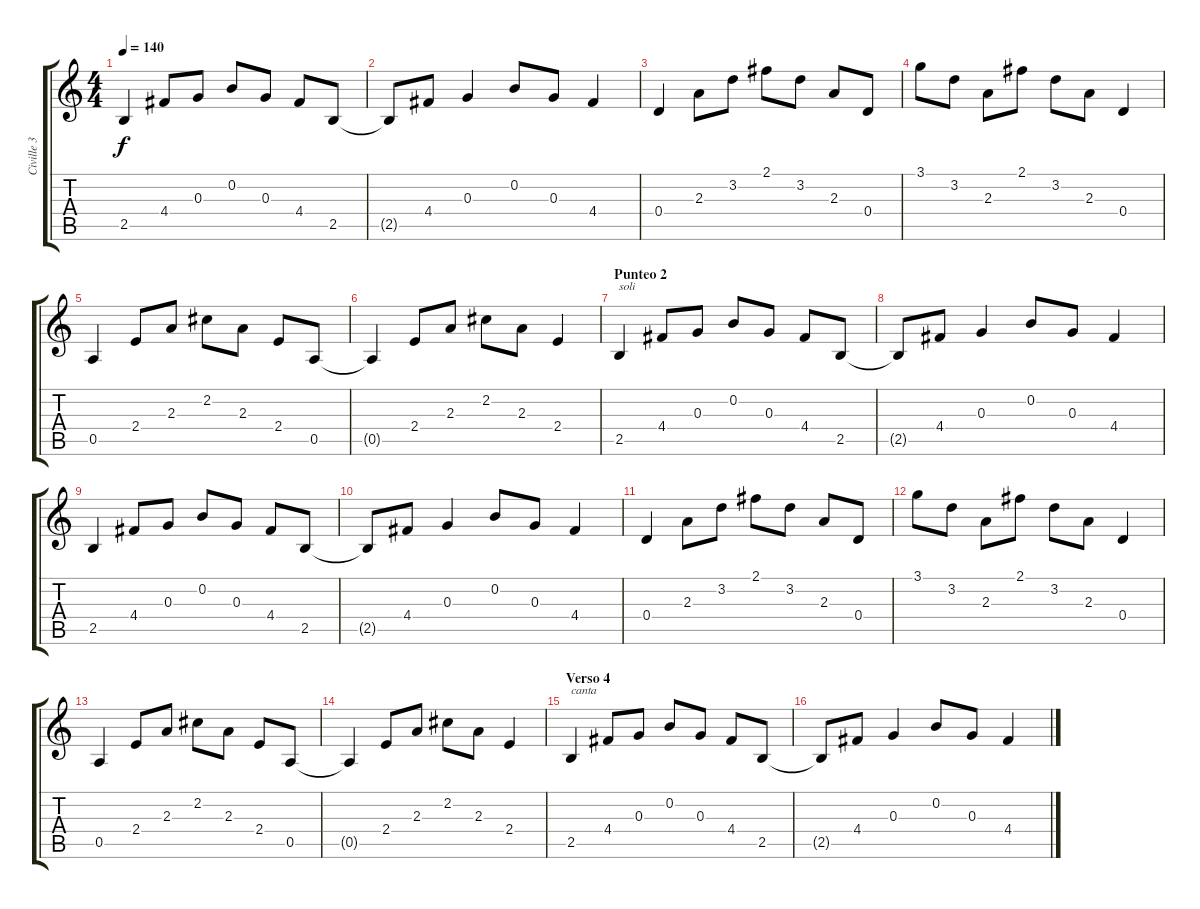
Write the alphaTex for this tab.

\track ("Civille 3" "Civille 3") {instrument acousticguitarsteel}
\staff {score tabs}
\tuning (E4 B3 G3 D3 A2 E2) {hide}
\ts (4 4)
\tempo 140
\clef g2
\ks c
2.5.4{dy f} 4.4.8 0.3.8 0.2.8 0.3.8 4.4.8 2.5.8 |
2.5{t}.8 4.4.8 0.3.4 0.2.8 0.3.8 4.4.4 |
0.4.4 2.3.8 3.2.8 2.1.8 3.2.8 2.3.8 0.4.8 |
3.1.8 3.2.8 2.3.8 2.1.8 3.2.8 2.3.8 0.4.4 |
0.5.4 2.4.8 2.3.8 2.2.8 2.3.8 2.4.8 0.5.8 |
0.5{t}.4 2.4.8 2.3.8 2.2.8 2.3.8 2.4.4 |
\section ("" "Punteo 2")
2.5.4{txt "soli"} 4.4.8 0.3.8 0.2.8 0.3.8 4.4.8 2.5.8 |
2.5{t}.8 4.4.8 0.3.4 0.2.8 0.3.8 4.4.4 |
2.5.4 4.4.8 0.3.8 0.2.8 0.3.8 4.4.8 2.5.8 |
2.5{t}.8 4.4.8 0.3.4 0.2.8 0.3.8 4.4.4 |
0.4.4 2.3.8 3.2.8 2.1.8 3.2.8 2.3.8 0.4.8 |
3.1.8 3.2.8 2.3.8 2.1.8 3.2.8 2.3.8 0.4.4 |
0.5.4 2.4.8 2.3.8 2.2.8 2.3.8 2.4.8 0.5.8 |
0.5{t}.4 2.4.8 2.3.8 2.2.8 2.3.8 2.4.4 |
\section ("" "Verso 4")
2.5.4{txt "canta"} 4.4.8 0.3.8 0.2.8 0.3.8 4.4.8 2.5.8 |
2.5{t}.8 4.4.8 0.3.4 0.2.8 0.3.8 4.4.4
